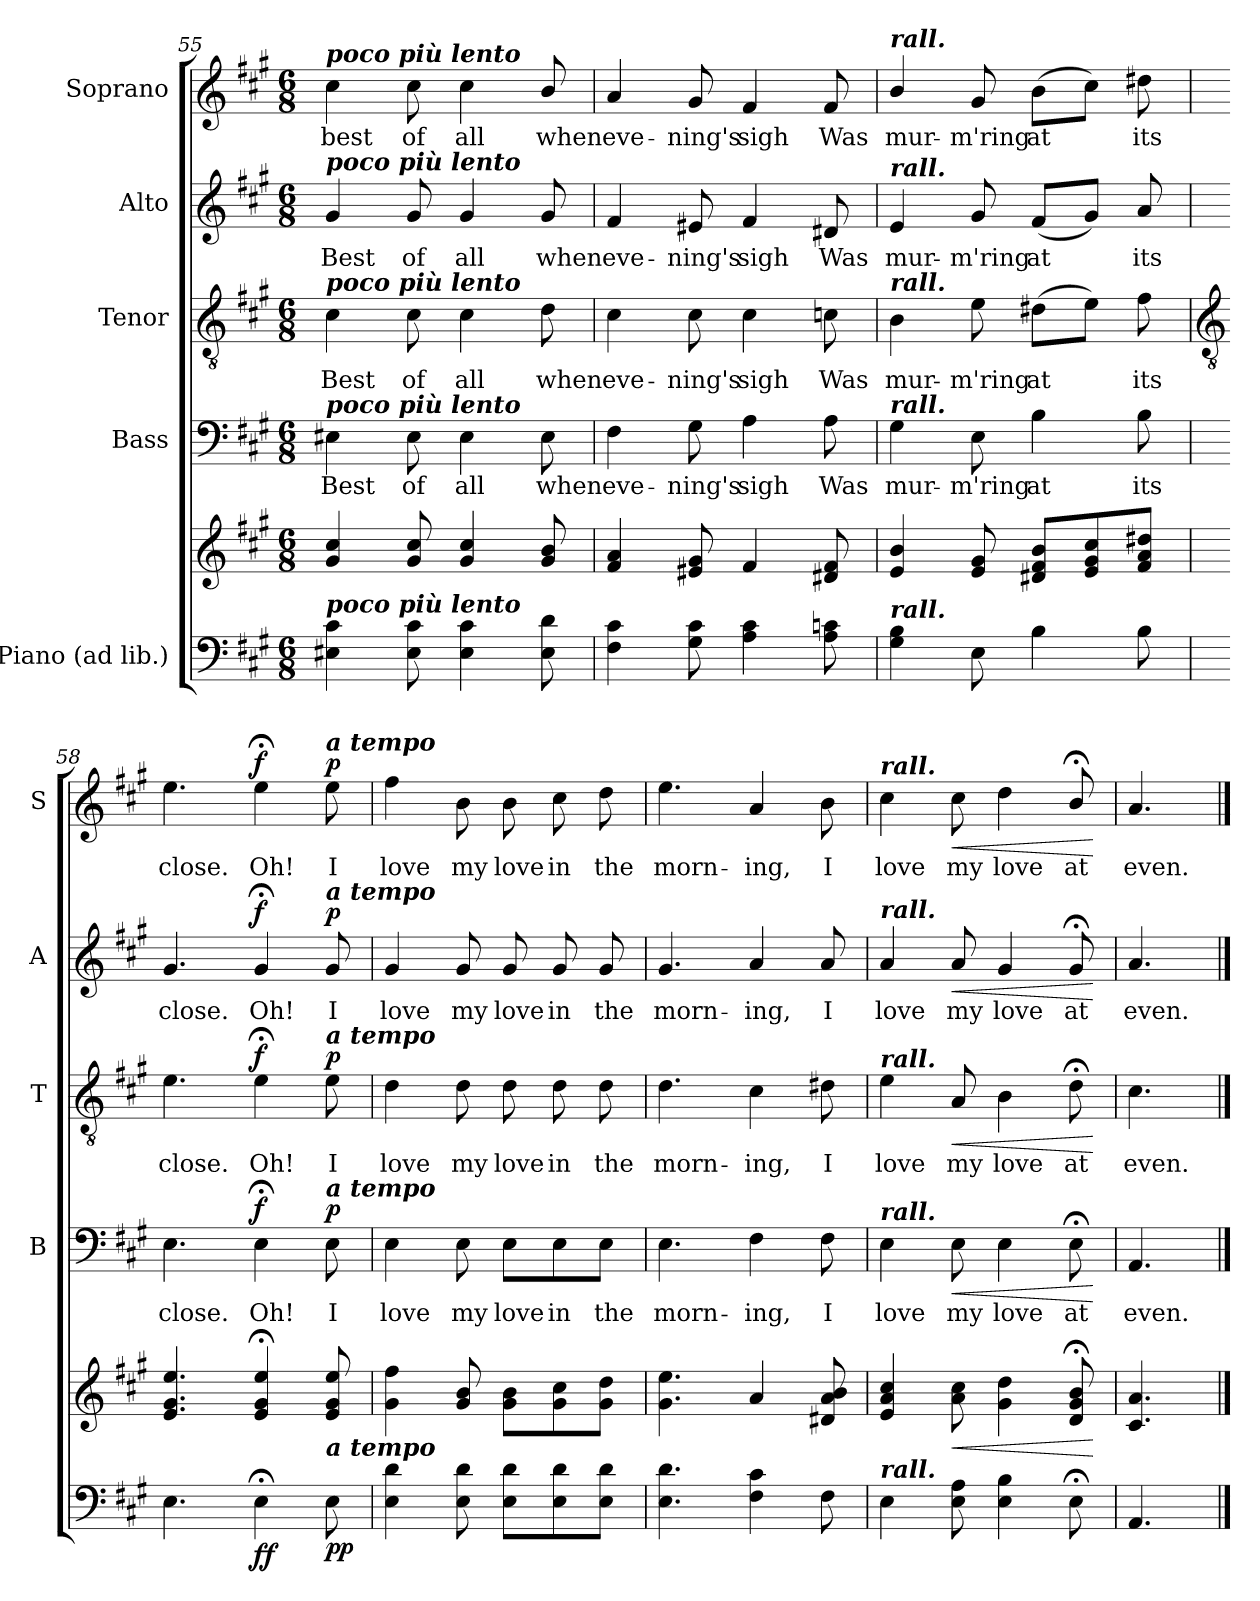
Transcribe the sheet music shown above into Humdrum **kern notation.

**kern	**kern	**dynam	**kern	**text	**dynam	**kern	**text	**dynam	**kern	**text	**dynam	**kern	**text	**dynam
*part5	*part5	*part5	*part4	*part4	*part4	*part3	*part3	*part3	*part2	*part2	*part2	*part1	*part1	*part1
*staff6	*staff5	*staff5/6	*staff4	*staff4	*staff4	*staff3	*staff3	*staff3	*staff2	*staff2	*staff2	*staff1	*staff1	*staff1
*I"Piano (ad lib.)	*	*	*I"Bass	*	*	*I"Tenor	*	*	*I"Alto	*	*	*I"Soprano	*	*
*	*	*	*I'B	*	*	*I'T	*	*	*I'A	*	*	*I'S	*	*
*clefF4	*clefG2	*	*clefF4	*	*	*clefGv2	*	*	*clefG2	*	*	*clefG2	*	*
*k[f#c#g#]	*k[f#c#g#]	*	*k[f#c#g#]	*	*	*k[f#c#g#]	*	*	*k[f#c#g#]	*	*	*k[f#c#g#]	*	*
*A:	*A:	*	*A:	*	*	*A:	*	*	*A:	*	*	*A:	*	*
*M6/8	*M6/8	*	*M6/8	*	*	*M6/8	*	*	*M6/8	*	*	*M6/8	*	*
=55	=55	=55	=55	=55	=55	=55	=55	=55	=55	=55	=55	=55	=55	=55
!	!	!	!	!	!	!	!	!	!	!	!	!LO:TX:a:Bi:t=poco più lento	!	!
!	!	!	!	!	!	!	!	!	!LO:TX:a:Bi:t=poco più lento	!	!	!	!	!
!	!	!	!	!	!	!LO:TX:a:Bi:t=poco più lento	!	!	!	!	!	!	!	!
!	!	!	!LO:TX:a:Bi:t=poco più lento	!	!	!	!	!	!	!	!	!	!	!
!LO:TX:a:Bi:t=poco più lento	!	!	!	!	!	!	!	!	!	!	!	!	!	!
!	!	!	!	!LO:LY:b	!	!	!LO:LY:b	!	!	!LO:LY:b	!	!	!LO:LY:b	!
4E#X 4c#	4g# 4cc#	.	4E#X	Best	.	4c#	Best	.	4g#	Best	.	4cc#	best	.
!	!	!	!	!LO:LY:b	!	!	!LO:LY:b	!	!	!LO:LY:b	!	!	!LO:LY:b	!
8E# 8c#	8g# 8cc#	.	8E#	of	.	8c#	of	.	8g#	of	.	8cc#	of	.
!	!	!	!	!LO:LY:b	!	!	!LO:LY:b	!	!	!LO:LY:b	!	!	!LO:LY:b	!
4E# 4c#	4g# 4cc#	.	4E#	all	.	4c#	all	.	4g#	all	.	4cc#	all	.
!	!	!	!	!LO:LY:b	!	!	!LO:LY:b	!	!	!LO:LY:b	!	!	!LO:LY:b	!
8E#\ 8d\	8g#/ 8b/	.	8E#\	when	.	8d\	when	.	8g#/	when	.	8b/	when	.
=56	=56	=56	=56	=56	=56	=56	=56	=56	=56	=56	=56	=56	=56	=56
!	!	!	!	!LO:LY:b	!	!	!LO:LY:b	!	!	!LO:LY:b	!	!	!LO:LY:b	!
4F# 4c#	4f# 4a	.	4F#	eve-	.	4c#	eve-	.	4f#	eve-	.	4a	eve-	.
!	!	!	!	!LO:LY:b	!	!	!LO:LY:b	!	!	!LO:LY:b	!	!	!LO:LY:b	!
8G# 8c#	8e#X 8g#	.	8G#	-ning's	.	8c#	-ning's	.	8e#X	-ning's	.	8g#	-ning's	.
!	!	!	!	!LO:LY:b	!	!	!LO:LY:b	!	!	!LO:LY:b	!	!	!LO:LY:b	!
4A 4c#	4f#	.	4A	sigh	.	4c#	sigh	.	4f#	sigh	.	4f#	sigh	.
!	!	!	!	!LO:LY:b	!	!	!LO:LY:b	!	!	!LO:LY:b	!	!	!LO:LY:b	!
8A 8cn	8d#X 8f#	.	8A	Was	.	8cn	Was	.	8d#X	Was	.	8f#	Was	.
=57	=57	=57	=57	=57	=57	=57	=57	=57	=57	=57	=57	=57	=57	=57
!	!	!	!	!	!	!	!	!	!	!	!	!LO:TX:a:Bi:t=rall.	!	!
!	!	!	!	!	!	!	!	!	!LO:TX:a:Bi:t=rall.	!	!	!	!	!
!	!	!	!	!	!	!LO:TX:a:Bi:t=rall.	!	!	!	!	!	!	!	!
!	!	!	!LO:TX:a:Bi:t=rall.	!	!	!	!	!	!	!	!	!	!	!
!LO:TX:a:Bi:t=rall.	!	!	!	!	!	!	!	!	!	!	!	!	!	!
!	!	!	!	!LO:LY:b	!	!	!LO:LY:b	!	!	!LO:LY:b	!	!	!LO:LY:b	!
4G#\ 4B\	4e/ 4b/	.	4G#\	mur-	.	4B\	mur-	.	4e/	mur-	.	4b/	mur-	.
!	!	!	!	!LO:LY:b	!	!	!LO:LY:b	!	!	!LO:LY:b	!	!	!LO:LY:b	!
8E	8e 8g#	.	8E	-m'ring	.	8e	-m'ring	.	8g#	-m'ring	.	8g#	-m'ring	.
!	!	!	!	!LO:LY:b	!	!	!LO:LY:b	!	!	!LO:LY:b	!	!	!LO:LY:b	!
4B	8d#X 8f# 8bL	.	4B	at	.	(>8d#XL	at	.	(<8f#L	at	.	(>8bL	at	.
.	8e 8g# 8cc#	.	.	.	.	8eJ)	.	.	8g#J)	.	.	8cc#J)	.	.
!	!	!	!	!LO:LY:b	!	!	!LO:LY:b	!	!	!LO:LY:b	!	!	!LO:LY:b	!
8B	8f# 8a 8dd#XJ	.	8B	its	.	8f#	its	.	8a	its	.	8dd#X	its	.
!!LO:LB:g=z
=58	=58	=58	=58	=58	=58	=58	=58	=58	=58	=58	=58	=58	=58	=58
*	*	*	*	*	*	*clefGv2	*	*	*	*	*	*	*	*
!	!	!	!	!LO:LY:b	!	!	!LO:LY:b	!	!	!LO:LY:b	!	!	!LO:LY:b	!
4.E	4.e 4.g# 4.ee	.	4.E	close.	.	4.e	close.	.	4.g#	close.	.	4.ee	close.	.
!	!	!LO:DY:b=2	!	!LO:LY:b	!	!	!LO:LY:b	!	!	!LO:LY:b	!	!	!LO:LY:b	!
!	!	!LO:DY:n=1:b	!	!	!LO:DY:b	!	!	!LO:DY:b	!	!	!LO:DY:b	!	!	!LO:DY:b
4E;<	4e;< 4g#;< 4ee;<	f f	4E;<	Oh!	f	4e;<	Oh!	f	4g#;<	Oh!	f	4ee;<	Oh!	f
!	!	!	!	!	!	!	!	!	!	!	!	!LO:TX:a:Bi:t=a tempo	!	!
!	!	!	!	!	!	!	!	!	!LO:TX:a:Bi:t=a tempo	!	!	!	!	!
!	!	!	!	!	!	!LO:TX:a:Bi:t=a tempo	!	!	!	!	!	!	!	!
!	!	!	!LO:TX:a:Bi:t=a tempo	!	!	!	!	!	!	!	!	!	!	!
!LO:TX:a:Bi:t=a tempo	!	!	!	!	!	!	!	!	!	!	!	!	!	!
!	!	!LO:DY:n=2:b=2	!	!LO:LY:b	!	!	!LO:LY:b	!	!	!LO:LY:b	!	!	!LO:LY:b	!
!	!	!LO:DY:n=3:b	!	!	!LO:DY:b	!	!	!LO:DY:b	!	!	!LO:DY:b	!	!	!LO:DY:b
8E	8e 8g# 8ee	p p	8E	I	p	8e	I	p	8g#	I	p	8ee	I	p
=59	=59	=59	=59	=59	=59	=59	=59	=59	=59	=59	=59	=59	=59	=59
!	!	!	!	!LO:LY:b	!	!	!LO:LY:b	!	!	!LO:LY:b	!	!	!LO:LY:b	!
4E 4d	4g# 4ff#	.	4E	love	.	4d	love	.	4g#	love	.	4ff#	love	.
!	!	!	!	!LO:LY:b	!	!	!LO:LY:b	!	!	!LO:LY:b	!	!	!LO:LY:b	!
8E 8d	8g# 8b	.	8E	my	.	8d	my	.	8g#	my	.	8b	my	.
!	!	!	!	!LO:LY:b	!	!	!LO:LY:b	!	!	!LO:LY:b	!	!	!LO:LY:b	!
8E 8dL	8g# 8bL	.	8E\L	love	.	8d	love	.	8g#	love	.	8b	love	.
!	!	!	!	!LO:LY:b	!	!	!LO:LY:b	!	!	!LO:LY:b	!	!	!LO:LY:b	!
8E 8d	8g# 8cc#	.	8E\	in	.	8d	in	.	8g#	in	.	8cc#	in	.
!	!	!	!	!LO:LY:b	!	!	!LO:LY:b	!	!	!LO:LY:b	!	!	!LO:LY:b	!
8E 8dJ	8g# 8ddJ	.	8E\J	the	.	8d	the	.	8g#	the	.	8dd	the	.
=60	=60	=60	=60	=60	=60	=60	=60	=60	=60	=60	=60	=60	=60	=60
!	!	!	!	!LO:LY:b	!	!	!LO:LY:b	!	!	!LO:LY:b	!	!	!LO:LY:b	!
4.E 4.d	4.g# 4.ee	.	4.E	morn-	.	4.d	morn-	.	4.g#	morn-	.	4.ee	morn-	.
!	!	!	!	!LO:LY:b	!	!	!LO:LY:b	!	!	!LO:LY:b	!	!	!LO:LY:b	!
4F# 4c#	4a	.	4F#	-ing,	.	4c#	-ing,	.	4a	-ing,	.	4a	-ing,	.
!	!	!	!	!LO:LY:b	!	!	!LO:LY:b	!	!	!LO:LY:b	!	!	!LO:LY:b	!
8F#	8d#X 8a 8b	.	8F#	I	.	8d#X	I	.	8a	I	.	8b	I	.
=61	=61	=61	=61	=61	=61	=61	=61	=61	=61	=61	=61	=61	=61	=61
!	!	!	!	!	!	!	!	!	!	!	!	!LO:TX:a:Bi:t=rall.	!	!
!	!	!	!	!	!	!	!	!	!LO:TX:a:Bi:t=rall.	!	!	!	!	!
!	!	!	!	!	!	!LO:TX:a:Bi:t=rall.	!	!	!	!	!	!	!	!
!	!	!	!LO:TX:a:Bi:t=rall.	!	!	!	!	!	!	!	!	!	!	!
!LO:TX:a:Bi:t=rall.	!	!	!	!	!	!	!	!	!	!	!	!	!	!
!	!	!	!	!LO:LY:b	!	!	!LO:LY:b	!	!	!LO:LY:b	!	!	!LO:LY:b	!
4E\	4e 4a 4cc#	.	4E\	love	.	4e	love	.	4a	love	.	4cc#	love	.
!	!	!LO:HP:b	!	!LO:LY:b	!LO:HP:b	!	!LO:LY:b	!LO:HP:b	!	!LO:LY:b	!LO:HP:b	!	!LO:LY:b	!LO:HP:b
8E 8A	8a 8cc#	<	8E	my	<	8A	my	<	8a	my	<	8cc#	my	<
!	!	!	!	!LO:LY:b	!	!	!LO:LY:b	!	!	!LO:LY:b	!	!	!LO:LY:b	!
4E 4B	4g# 4dd	.	4E	love	.	4B	love	.	4g#	love	.	4dd	love	.
!	!	!	!	!LO:LY:b	!	!	!LO:LY:b	!	!	!LO:LY:b	!	!	!LO:LY:b	!
8E;<\	8d/;< 8g#/;< 8b/;<	.	8E;<\	at	.	8d;<\	at	.	8g#;</	at	.	8b;</	at	.
.	.	[	.	.	[	.	.	[	.	.	[	.	.	[
=62	=62	=62	=62	=62	=62	=62	=62	=62	=62	=62	=62	=62	=62	=62
!	!	!	!	!LO:LY:b	!	!	!LO:LY:b	!	!	!LO:LY:b	!	!	!LO:LY:b	!
4.AA	4.c# 4.a	.	4.AA	even.	.	4.c#	even.	.	4.a	even.	.	4.a	even.	.
==	==	==	==	==	==	==	==	==	==	==	==	==	==	==
*-	*-	*-	*-	*-	*-	*-	*-	*-	*-	*-	*-	*-	*-	*-
